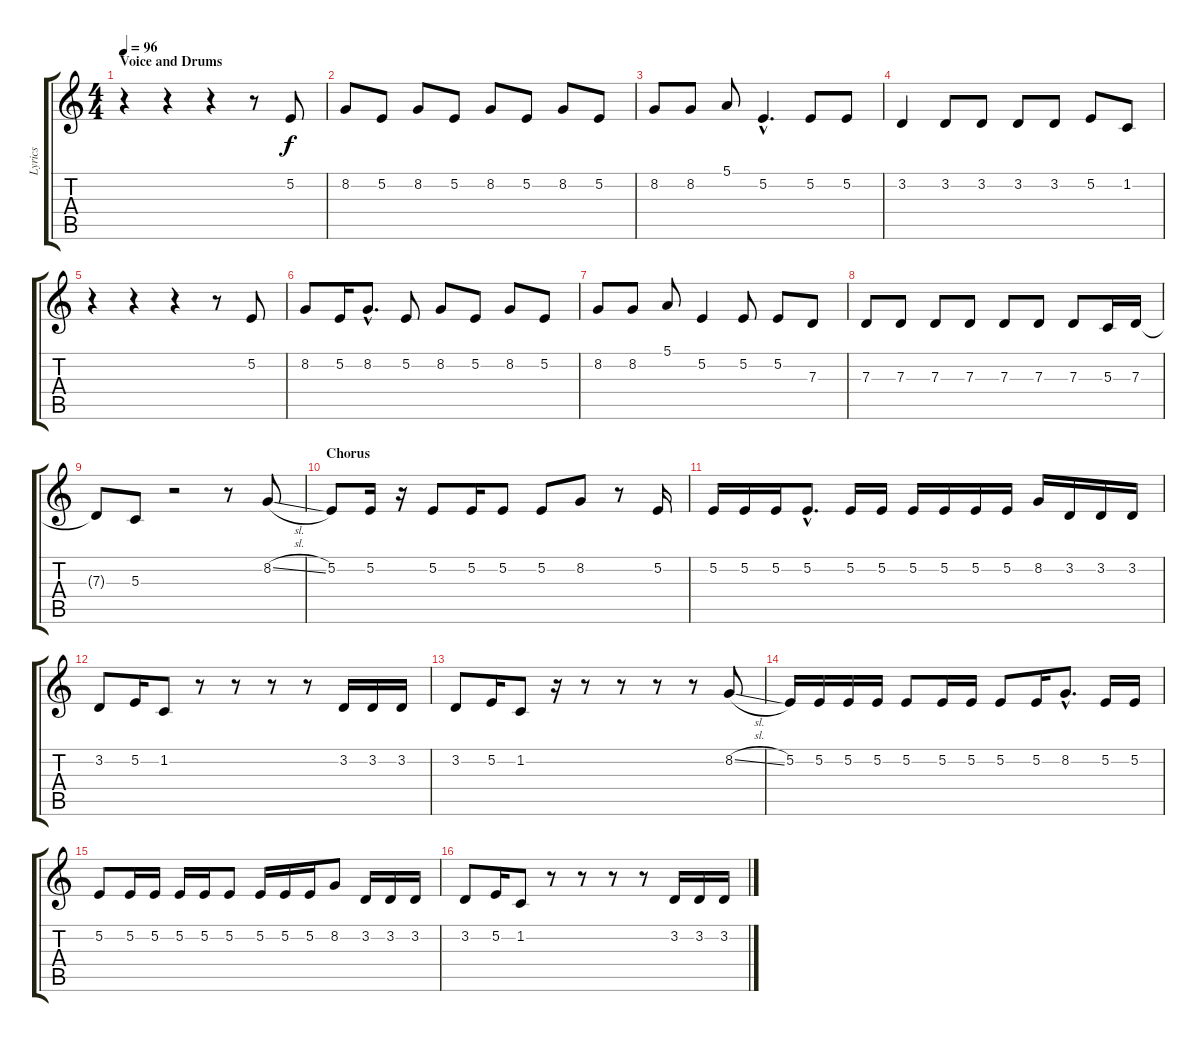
\track ("Lyrics" "Lyrics") {instrument lead2sawtooth}
\staff {score tabs}
\tuning (E4 B3 G3 D3 A2 E2) {hide}
\ts (4 4)
\section ("" "Voice and Drums")
\tempo 96
\clef g2
\ks c
r.4{dy f} r.4 r.4 r.8 5.2.8 |
8.2.8 5.2.8 8.2.8 5.2.8 8.2.8 5.2.8 8.2.8 5.2.8 |
8.2.8 8.2.8 5.1.8 5.2{hac}.4{d} 5.2.8 5.2.8 |
3.2.4 3.2.8 3.2.8 3.2.8 3.2.8 5.2.8 1.2.8 |
r.4 r.4 r.4 r.8 5.2.8 |
8.2.8 5.2.16 8.2{hac}.8{d} 5.2.8 8.2.8 5.2.8 8.2.8 5.2.8 |
8.2.8 8.2.8 5.1.8 5.2.4 5.2.8 5.2.8 7.3.8 |
7.3.8 7.3.8 7.3.8 7.3.8 7.3.8 7.3.8 7.3.8 5.3.16 7.3.16 |
7.3{t}.8 5.3.8 r.2 r.8 8.2{sl}.8 |
\section ("" "Chorus")
5.2.8 5.2.16 r.16 5.2.8 5.2.16 5.2.8 5.2.8 8.2.8 r.8 5.2.16 |
5.2.16 5.2.16 5.2.16 5.2{hac}.8{d} 5.2.16 5.2.16 5.2.16 5.2.16 5.2.16 5.2.16 8.2.16 3.2.16 3.2.16 3.2.16 |
3.2.8 5.2.16 1.2.8 r.8 r.8 r.8 r.8 3.2.16 3.2.16 3.2.16 |
3.2.8 5.2.16 1.2.8 r.16 r.8 r.8 r.8 r.8 8.2{sl}.8 |
5.2.16 5.2.16 5.2.16 5.2.16 5.2.8 5.2.16 5.2.16 5.2.8 5.2.16 8.2{hac}.8{d} 5.2.16 5.2.16 |
5.2.8 5.2.16 5.2.16 5.2.16 5.2.16 5.2.8 5.2.16 5.2.16 5.2.16 8.2.8 3.2.16 3.2.16 3.2.16 |
3.2.8 5.2.16 1.2.8 r.8 r.8 r.8 r.8 3.2.16 3.2.16 3.2.16
